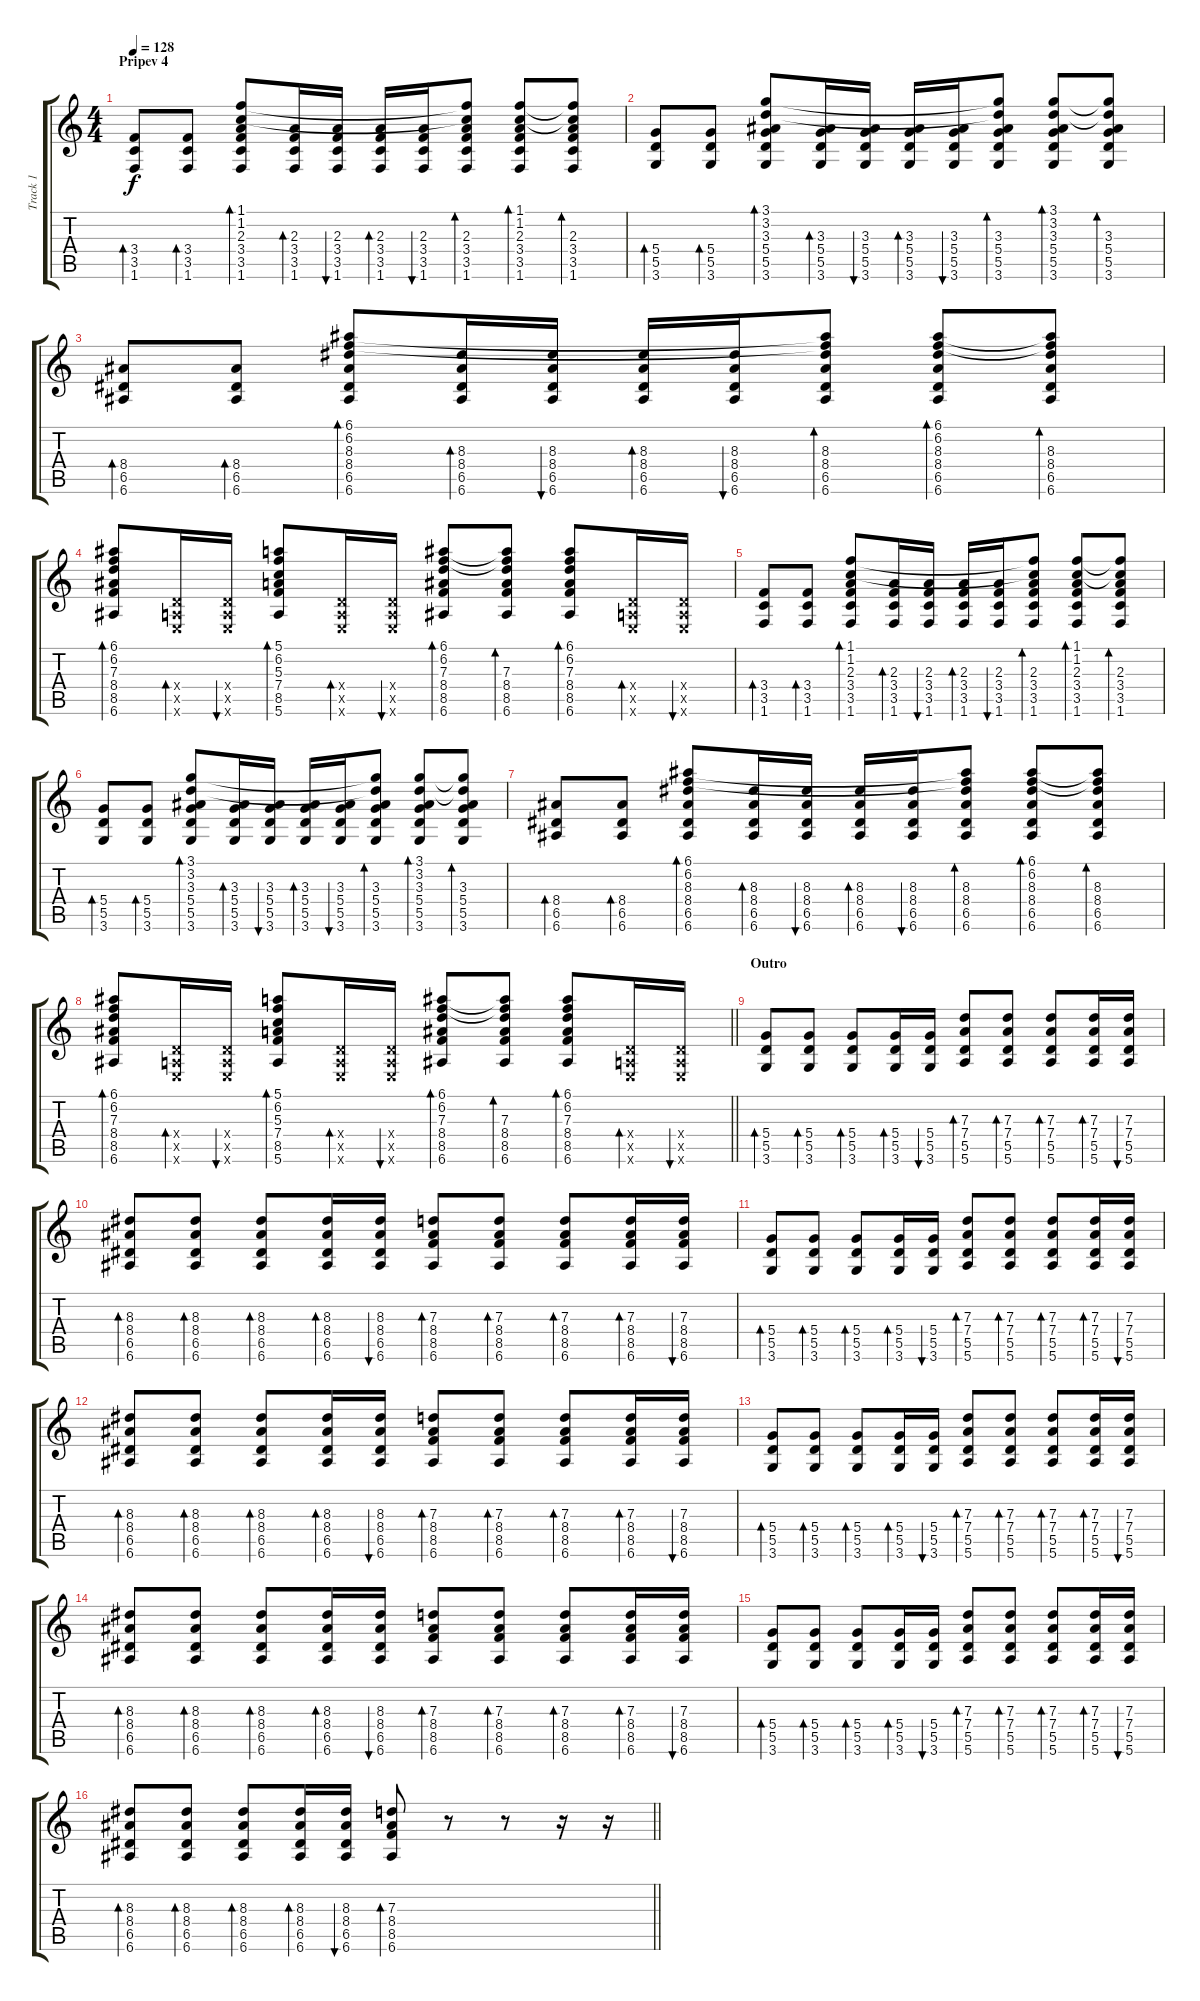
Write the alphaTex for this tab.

\track ("Track 1" "Track 1") {instrument acousticguitarsteel}
\staff {score tabs}
\tuning (E4 B3 G3 D3 A2 E2) {hide}
\ts (4 4)
\section ("" "Pripev 4")
\tempo 128
\clef g2
\ks c
(3.4 3.5 1.6).8{bd 60 dy f} (3.4 3.5 1.6).8{bd 60} (1.1 1.2 2.3 3.4 3.5 1.6).8{bd 60} (2.3 3.4 3.5 1.6).16{bd 60} (2.3 3.4 3.5 1.6).16{bu 60} (2.3 3.4 3.5 1.6).16{bd 60} (2.3 3.4 3.5 1.6).16{bu 60} (1.1{t} 1.2{t} 2.3 3.4 3.5 1.6).8{bd 60} (1.1 1.2 2.3 3.4 3.5 1.6).8{bd 60} (1.1{t} 1.2{t} 2.3 3.4 3.5 1.6).8{bd 60} |
(5.4 5.5 3.6).8{bd 60} (5.4 5.5 3.6).8{bd 60} (3.1 3.2 3.3 5.4 5.5 3.6).8{bd 60} (3.3 5.4 5.5 3.6).16{bd 60} (3.3 5.4 5.5 3.6).16{bu 60} (3.3 5.4 5.5 3.6).16{bd 60} (3.3 5.4 5.5 3.6).16{bu 60} (3.1{t} 3.2{t} 3.3 5.4 5.5 3.6).8{bd 60} (3.1 3.2 3.3 5.4 5.5 3.6).8{bd 60} (3.1{t} 3.2{t} 3.3 5.4 5.5 3.6).8{bd 60} |
(8.4 6.5 6.6).8{bd 60} (8.4 6.5 6.6).8{bd 60} (6.1 6.2 8.3 8.4 6.5 6.6).8{bd 60} (8.3 8.4 6.5 6.6).16{bd 60} (8.3 8.4 6.5 6.6).16{bu 60} (8.3 8.4 6.5 6.6).16{bd 60} (8.3 8.4 6.5 6.6).16{bu 60} (6.1{t} 6.2{t} 8.3 8.4 6.5 6.6).8{bd 60} (6.1 6.2 8.3 8.4 6.5 6.6).8{bd 60} (6.1{t} 6.2{t} 8.3 8.4 6.5 6.6).8{bd 60} |
(6.1 6.2 7.3 8.4 8.5 6.6).8{bd 60} (0.4{x} 0.5{x} 0.6{x}).16{bd 60} (0.4{x} 0.5{x} 0.6{x}).16{bu 60} (5.1 6.2 5.3 7.4 8.5 5.6).8{bd 60} (0.4{x} 0.5{x} 0.6{x}).16{bd 60} (0.4{x} 0.5{x} 0.6{x}).16{bu 60} (6.1 6.2 7.3 8.4 8.5 6.6).8{bd 60} (6.1{t} 6.2{t} 7.3 8.4 8.5 6.6).8{bd 60} (6.1 6.2 7.3 8.4 8.5 6.6).8{bd 60} (0.4{x} 0.5{x} 0.6{x}).16{bd 60} (0.4{x} 0.5{x} 0.6{x}).16{bu 60} |
(3.4 3.5 1.6).8{bd 60} (3.4 3.5 1.6).8{bd 60} (1.1 1.2 2.3 3.4 3.5 1.6).8{bd 60} (2.3 3.4 3.5 1.6).16{bd 60} (2.3 3.4 3.5 1.6).16{bu 60} (2.3 3.4 3.5 1.6).16{bd 60} (2.3 3.4 3.5 1.6).16{bu 60} (1.1{t} 1.2{t} 2.3 3.4 3.5 1.6).8{bd 60} (1.1 1.2 2.3 3.4 3.5 1.6).8{bd 60} (1.1{t} 1.2{t} 2.3 3.4 3.5 1.6).8{bd 60} |
(5.4 5.5 3.6).8{bd 60} (5.4 5.5 3.6).8{bd 60} (3.1 3.2 3.3 5.4 5.5 3.6).8{bd 60} (3.3 5.4 5.5 3.6).16{bd 60} (3.3 5.4 5.5 3.6).16{bu 60} (3.3 5.4 5.5 3.6).16{bd 60} (3.3 5.4 5.5 3.6).16{bu 60} (3.1{t} 3.2{t} 3.3 5.4 5.5 3.6).8{bd 60} (3.1 3.2 3.3 5.4 5.5 3.6).8{bd 60} (3.1{t} 3.2{t} 3.3 5.4 5.5 3.6).8{bd 60} |
(8.4 6.5 6.6).8{bd 60} (8.4 6.5 6.6).8{bd 60} (6.1 6.2 8.3 8.4 6.5 6.6).8{bd 60} (8.3 8.4 6.5 6.6).16{bd 60} (8.3 8.4 6.5 6.6).16{bu 60} (8.3 8.4 6.5 6.6).16{bd 60} (8.3 8.4 6.5 6.6).16{bu 60} (6.1{t} 6.2{t} 8.3 8.4 6.5 6.6).8{bd 60} (6.1 6.2 8.3 8.4 6.5 6.6).8{bd 60} (6.1{t} 6.2{t} 8.3 8.4 6.5 6.6).8{bd 60} |
\barLineRight lightlight
(6.1 6.2 7.3 8.4 8.5 6.6).8{bd 60} (0.4{x} 0.5{x} 0.6{x}).16{bd 60} (0.4{x} 0.5{x} 0.6{x}).16{bu 60} (5.1 6.2 5.3 7.4 8.5 5.6).8{bd 60} (0.4{x} 0.5{x} 0.6{x}).16{bd 60} (0.4{x} 0.5{x} 0.6{x}).16{bu 60} (6.1 6.2 7.3 8.4 8.5 6.6).8{bd 60} (6.1{t} 6.2{t} 7.3 8.4 8.5 6.6).8{bd 60} (6.1 6.2 7.3 8.4 8.5 6.6).8{bd 60} (0.4{x} 0.5{x} 0.6{x}).16{bd 60} (0.4{x} 0.5{x} 0.6{x}).16{bu 60} |
\section ("" "Outro")
(5.4 5.5 3.6).8{bd 60} (5.4 5.5 3.6).8{bd 60} (5.4 5.5 3.6).8{bd 60} (5.4 5.5 3.6).16{bd 60} (5.4 5.5 3.6).16{bu 60} (7.3 7.4 5.5 5.6).8{bd 60} (7.3 7.4 5.5 5.6).8{bd 60} (7.3 7.4 5.5 5.6).8{bd 60} (7.3 7.4 5.5 5.6).16{bd 60} (7.3 7.4 5.5 5.6).16{bu 60} |
(8.3 8.4 6.5 6.6).8{bd 60} (8.3 8.4 6.5 6.6).8{bd 60} (8.3 8.4 6.5 6.6).8{bd 60} (8.3 8.4 6.5 6.6).16{bd 60} (8.3 8.4 6.5 6.6).16{bu 60} (7.3 8.4 8.5 6.6).8{bd 60} (7.3 8.4 8.5 6.6).8{bd 60} (7.3 8.4 8.5 6.6).8{bd 60} (7.3 8.4 8.5 6.6).16{bd 60} (7.3 8.4 8.5 6.6).16{bu 60} |
(5.4 5.5 3.6).8{bd 60} (5.4 5.5 3.6).8{bd 60} (5.4 5.5 3.6).8{bd 60} (5.4 5.5 3.6).16{bd 60} (5.4 5.5 3.6).16{bu 60} (7.3 7.4 5.5 5.6).8{bd 60} (7.3 7.4 5.5 5.6).8{bd 60} (7.3 7.4 5.5 5.6).8{bd 60} (7.3 7.4 5.5 5.6).16{bd 60} (7.3 7.4 5.5 5.6).16{bu 60} |
(8.3 8.4 6.5 6.6).8{bd 60} (8.3 8.4 6.5 6.6).8{bd 60} (8.3 8.4 6.5 6.6).8{bd 60} (8.3 8.4 6.5 6.6).16{bd 60} (8.3 8.4 6.5 6.6).16{bu 60} (7.3 8.4 8.5 6.6).8{bd 60} (7.3 8.4 8.5 6.6).8{bd 60} (7.3 8.4 8.5 6.6).8{bd 60} (7.3 8.4 8.5 6.6).16{bd 60} (7.3 8.4 8.5 6.6).16{bu 60} |
(5.4 5.5 3.6).8{bd 60} (5.4 5.5 3.6).8{bd 60} (5.4 5.5 3.6).8{bd 60} (5.4 5.5 3.6).16{bd 60} (5.4 5.5 3.6).16{bu 60} (7.3 7.4 5.5 5.6).8{bd 60} (7.3 7.4 5.5 5.6).8{bd 60} (7.3 7.4 5.5 5.6).8{bd 60} (7.3 7.4 5.5 5.6).16{bd 60} (7.3 7.4 5.5 5.6).16{bu 60} |
(8.3 8.4 6.5 6.6).8{bd 60} (8.3 8.4 6.5 6.6).8{bd 60} (8.3 8.4 6.5 6.6).8{bd 60} (8.3 8.4 6.5 6.6).16{bd 60} (8.3 8.4 6.5 6.6).16{bu 60} (7.3 8.4 8.5 6.6).8{bd 60} (7.3 8.4 8.5 6.6).8{bd 60} (7.3 8.4 8.5 6.6).8{bd 60} (7.3 8.4 8.5 6.6).16{bd 60} (7.3 8.4 8.5 6.6).16{bu 60} |
(5.4 5.5 3.6).8{bd 60} (5.4 5.5 3.6).8{bd 60} (5.4 5.5 3.6).8{bd 60} (5.4 5.5 3.6).16{bd 60} (5.4 5.5 3.6).16{bu 60} (7.3 7.4 5.5 5.6).8{bd 60} (7.3 7.4 5.5 5.6).8{bd 60} (7.3 7.4 5.5 5.6).8{bd 60} (7.3 7.4 5.5 5.6).16{bd 60} (7.3 7.4 5.5 5.6).16{bu 60} |
\barLineRight lightlight
(8.3 8.4 6.5 6.6).8{bd 60} (8.3 8.4 6.5 6.6).8{bd 60} (8.3 8.4 6.5 6.6).8{bd 60} (8.3 8.4 6.5 6.6).16{bd 60} (8.3 8.4 6.5 6.6).16{bu 60} (7.3 8.4 8.5 6.6).8{bd 60} r.8 r.8 r.16 r.16
